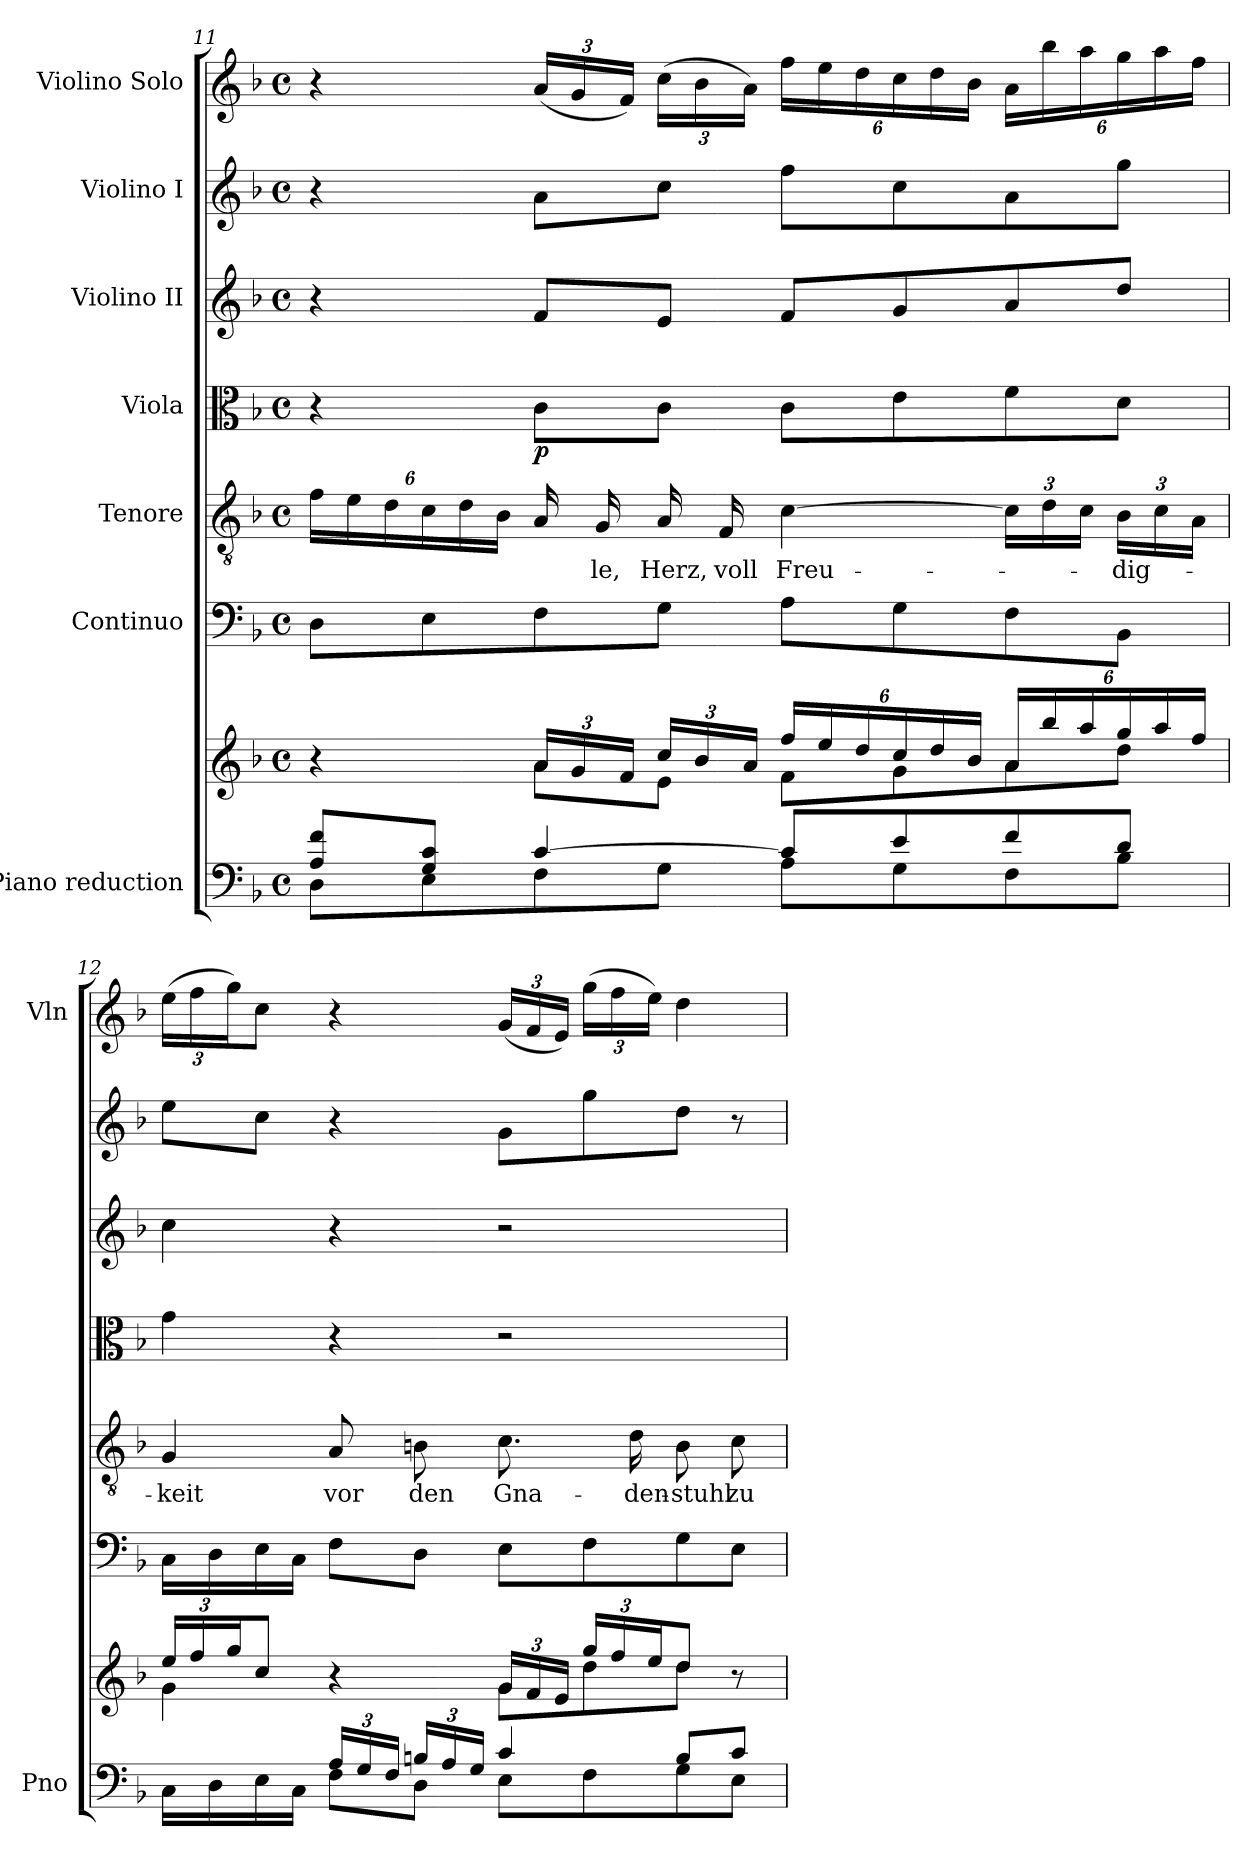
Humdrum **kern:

**kern	**kern	**kern	**kern	**text	**kern	**dynam	**kern	**dynam	**kern	**dynam	**kern
*part7	*part7	*part6	*part5	*part5	*part4	*part4	*part3	*part3	*part2	*part2	*part1
*staff8	*staff7	*staff6	*staff5	*staff5	*staff4	*staff4	*staff3	*staff3	*staff2	*staff2	*staff1
*I"Piano reduction	*	*I"Continuo	*I"Tenore	*	*I"Viola	*	*I"Violino II	*	*I"Violino I	*	*I"Violino Solo
*I'Pno	*	*	*	*	*	*	*	*	*	*	*I'Vln
*clefF4	*clefG2	*clefF4	*clefGv2	*	*clefC3	*	*clefG2	*	*clefG2	*	*clefG2
*k[b-]	*k[b-]	*k[b-]	*k[b-]	*	*k[b-]	*	*k[b-]	*	*k[b-]	*	*k[b-]
*M4/4	*M4/4	*M4/4	*M4/4	*	*M4/4	*	*M4/4	*	*M4/4	*	*M4/4
*met(c)	*met(c)	*met(c)	*met(c)	*	*met(c)	*	*met(c)	*	*met(c)	*	*met(c)
=11	=11	=11	=11	=11	=11	=11	=11	=11	=11	=11	=11
*^	*^	*	*	*	*	*	*	*	*	*	*
*	*	*	*	*	*Xbrackettup	*	*	*	*	*	*	*	*
8A/ 8f/L	8D\L	4r	4ryy	8D\L	24f\LL	.	4r	.	4r	.	4r	.	4r
.	.	.	.	.	24e\	.	.	.	.	.	.	.	.
.	.	.	.	.	24d\	.	.	.	.	.	.	.	.
8G/ 8c/J	8E\	.	.	8E\	24c\	.	.	.	.	.	.	.	.
.	.	.	.	.	24d\	.	.	.	.	.	.	.	.
.	.	.	.	.	24B-\JJ	.	.	.	.	.	.	.	.
*	*	*Xbrackettup	*	*	*	*	*	*	*	*	*	*	*Xbrackettup
!	!	!	!	!	!	!	!	!LO:DY:b	!	!LO:DY:b	!	!	!
!	!	!	!	!	!	!	!	!	!	!LO:DY:n=1:b	!	!	!
!	!	!	!	!	!	!	!	!	!	!LO:DY:n=2:b	!	!LO:DY:b	!
!	!	!	!	!	!	!	!	!	!	!	!	!LO:DY:n=1:b	!
!	!	!	!	!	!	!	!	!	!	!	!	!LO:DY:n=2:b	!
[4c/	8F\	24a/LL	8a\L	8F\	16A/	.	8c\L	p	8f/L	other-dynamics p other-dynamics	8a\L	other-dynamics p other-dynamics	(<24a/LL
.	.	24g/	.	.	.	.	.	.	.	.	.	.	24g/
!	!	!	!	!	!	!LO:LY:b	!	!	!	!	!	!	!
.	.	.	.	.	16G/	-le,	.	.	.	.	.	.	.
.	.	24f/JJ	.	.	.	.	.	.	.	.	.	.	24f/JJ)
!	!	!	!	!	!	!LO:LY:b	!	!	!	!	!	!	!
.	8G\J	24cc/LL	8e\J	8G\J	16A/	Herz,	8c\J	.	8e/J	.	8cc\J	.	(>24cc\LL
.	.	24b-/	.	.	.	.	.	.	.	.	.	.	24b-\
!	!	!	!	!	!	!LO:LY:b	!	!	!	!	!	!	!
.	.	.	.	.	16F/	voll	.	.	.	.	.	.	.
.	.	24a/JJ	.	.	.	.	.	.	.	.	.	.	24a\JJ)
!	!	!	!	!	!	!LO:LY:b	!	!	!	!	!	!	!
8c/L]	8A\L	24ff/LL	8f\L	8A\L	[4c\	Freu-	8c\L	.	8f/L	.	8ff\L	.	24ff\LL
.	.	24ee/	.	.	.	.	.	.	.	.	.	.	24ee\
.	.	24dd/	.	.	.	.	.	.	.	.	.	.	24dd\
8e/	8G\	24cc/	8g\	8G\	.	.	8e\	.	8g/	.	8cc\	.	24cc\
.	.	24dd/	.	.	.	.	.	.	.	.	.	.	24dd\
.	.	24b-/JJ	.	.	.	.	.	.	.	.	.	.	24b-\JJ
8f/	8F\	24a/LL	8a\	8F\	24c\LL]	.	8f\	.	8a/	.	8a\	.	24a\LL
.	.	24bb-/	.	.	24d\	.	.	.	.	.	.	.	24bb-\
.	.	24aa/	.	.	24c\JJ	.	.	.	.	.	.	.	24aa\
!	!	!	!	!	!	!LO:LY:b	!	!	!	!	!	!	!
8d/J	8B-\J	24gg/	8dd\J	8BB-\J	24B-\LL	dig-	8d\J	.	8dd/J	.	8gg\J	.	24gg\
.	.	24aa/	.	.	24c\	.	.	.	.	.	.	.	24aa\
.	.	24ff/JJ	.	.	24A\JJ	.	.	.	.	.	.	.	24ff\JJ
!!LO:LB:g=z
=12	=12	=12	=12	=12	=12	=12	=12	=12	=12	=12	=12	=12	=12
!	!	!	!	!	!	!LO:LY:b	!	!	!	!	!	!	!
16C\LL	4ryy	24ee/LL	4g\	16C\LL	4G/	-keit	4g\	.	4cc\	.	8ee\L	.	(>24ee\LL
.	.	24ff/	.	.	.	.	.	.	.	.	.	.	24ff\
16D\	.	.	.	16D\	.	.	.	.	.	.	.	.	.
.	.	24gg/J	.	.	.	.	.	.	.	.	.	.	24gg\J)
16E\	.	8cc/J	.	16E\	.	.	.	.	.	.	8cc\J	.	8cc\J
16C\JJ	.	.	.	16C\JJ	.	.	.	.	.	.	.	.	.
*Xbrackettup	*	*	*	*	*	*	*	*	*	*	*	*	*
!	!	!	!	!	!	!LO:LY:b	!	!	!	!	!	!	!
24A/LL	8F\L	4r	4ryy	8F\L	8A/	vor	4r	.	4r	.	4r	.	4r
24G/	.	.	.	.	.	.	.	.	.	.	.	.	.
24F/JJ	.	.	.	.	.	.	.	.	.	.	.	.	.
!	!	!	!	!	!	!LO:LY:b	!	!	!	!	!	!	!
24Bn/LL	8D\J	.	.	8D\J	8Bn\	den	.	.	.	.	.	.	.
24A/	.	.	.	.	.	.	.	.	.	.	.	.	.
24G/JJ	.	.	.	.	.	.	.	.	.	.	.	.	.
!	!	!	!	!	!	!LO:LY:b	!	!	!	!	!	!	!
4c/	8E\L	24g/LL	8g\L	8E\L	8.c\	Gna-	2r	.	2r	.	8g\L	.	(<24g/LL
.	.	24f/	.	.	.	.	.	.	.	.	.	.	24f/
.	.	24e/JJ	.	.	.	.	.	.	.	.	.	.	24e/JJ)
.	8F\	24gg/LL	8dd\	8F\	.	.	.	.	.	.	8gg\	.	(>24gg\LL
.	.	24ff/	.	.	.	.	.	.	.	.	.	.	24ff\
!	!	!	!	!	!	!LO:LY:b	!	!	!	!	!	!	!
.	.	.	.	.	16d\	-den-	.	.	.	.	.	.	.
.	.	24ee/J	.	.	.	.	.	.	.	.	.	.	24ee\JJ)
!	!	!	!	!	!	!LO:LY:b	!	!	!	!	!	!	!
8B/L	8G\	8dd/J	8dd\J	8G\	8B\	-stuhl	.	.	.	.	8dd\J	.	4dd\
!	!	!	!	!	!	!LO:LY:b	!	!	!	!	!	!	!
8c/J	8E\J	8r	8ryy	8E\J	8c\	zu	.	.	.	.	8r	.	.
*v	*v	*	*	*	*	*	*	*	*	*	*	*	*
*	*v	*v	*	*	*	*	*	*	*	*	*	*
=	=	=	=	=	=	=	=	=	=	=	=
*-	*-	*-	*-	*-	*-	*-	*-	*-	*-	*-	*-
